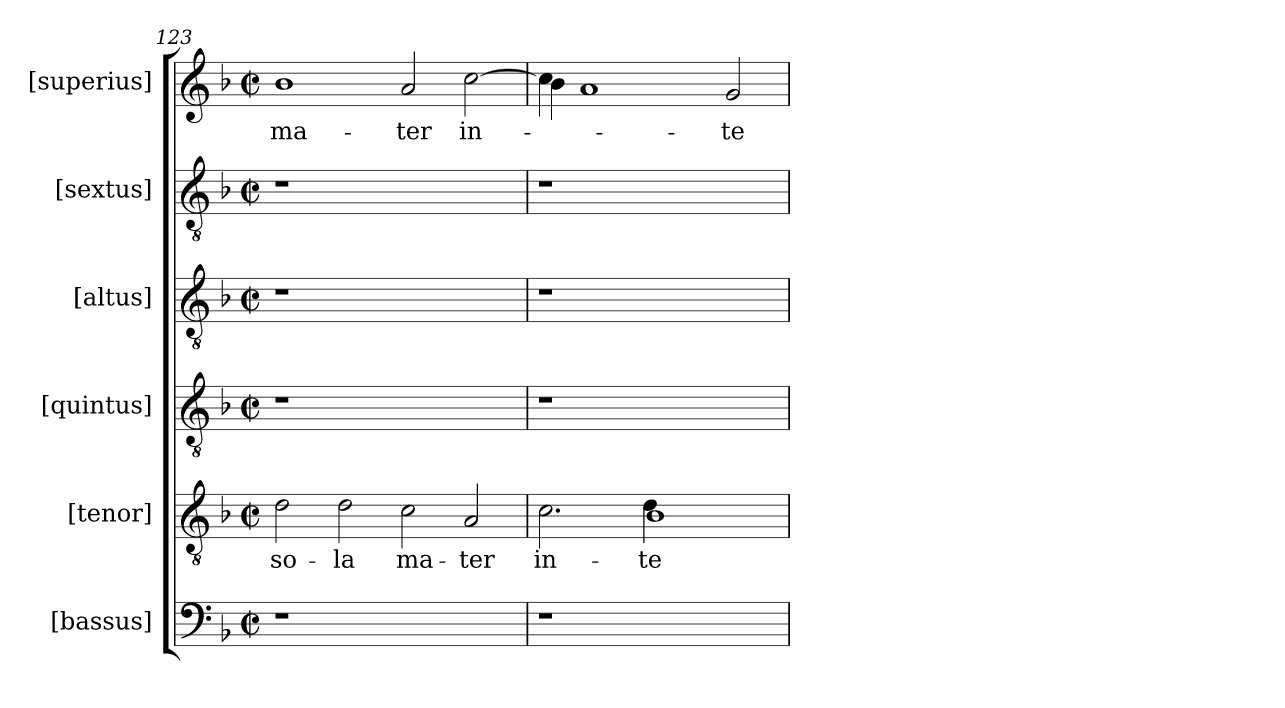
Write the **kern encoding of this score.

**kern	**kern	**text	**kern	**kern	**kern	**kern	**text
*part6	*part5	*part5	*part4	*part3	*part2	*part1	*part1
*staff6	*staff5	*staff5	*staff4	*staff3	*staff2	*staff1	*staff1
*I"[bassus]	*I"[tenor]	*	*I"[quintus]	*I"[altus]	*I"[sextus]	*I"[superius]	*
*I'[bassus]	*I'[tenor]	*	*I'[quintus]	*I'[altus]	*I'[sextus]	*I'[superius]	*
!!LO:LB:g=z
*clefF4	*clefGv2	*	*clefGv2	*clefGv2	*clefGv2	*clefG2	*
*k[b-]	*k[b-]	*	*k[b-]	*k[b-]	*k[b-]	*k[b-]	*
*F:	*F:	*	*F:	*F:	*F:	*F:	*
*M2/2	*M2/2	*	*M2/2	*M2/2	*M2/2	*M2/2	*
*met(c|)	*met(c|)	*	*met(c|)	*met(c|)	*met(c|)	*met(c|)	*
=123	=123	=123	=123	=123	=123	=123	=123
!	!	!LO:LY:b:cj	!	!	!	!	!LO:LY:b:cj
1r	2d\	so-	1r	1r	1r	1b-	ma-
!	!	!LO:LY:b:cj	!	!	!	!	!
.	2d\	-la	.	.	.	.	.
!	!	!LO:LY:b:cj	!	!	!	!	!LO:LY:b:cj
1ryy	2c\	ma-	1ryy	1ryy	1ryy	2a/	-ter
!	!	!LO:LY:b:cj	!	!	!	!	!LO:LY:b:cj
.	2A/	-ter	.	.	.	[>2cc\	in-
=124	=124	=124	=124	=124	=124	=124	=124
!	!	!LO:LY:b:cj	!	!	!	!	!
*	*^	*	*	*	*	*^	*
1r	2.c\	2.ryy	in-	1r	1r	1r	4cc\]	4b-\	.
.	.	.	.	.	.	.	1a	1.ryy	.
!	!	!	!LO:LY:b:cj	!	!	!	!	!	!
.	4d\	1B-	-te-	.	.	.	.	.	.
2.ryy	2.ryy	.	.	2.ryy	2.ryy	2.ryy	.	.	.
!	!	!	!	!	!	!	!	!	!LO:LY:b:cj
.	.	.	.	.	.	.	2g/	.	-te-
*	*v	*v	*	*	*	*	*v	*v	*
=	=	=	=	=	=	=	=
*-	*-	*-	*-	*-	*-	*-	*-
